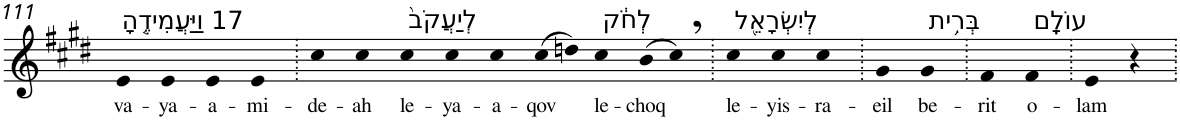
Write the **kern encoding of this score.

**kern	**text
*part1	*part1
*staff1	*staff1
*I"Piano	*
*I'Pno	*
!!LO:PB:g=z
*clefG2	*
*k[f#c#g#d#]	*
*E:	*
=111	=111
!LO:TX:a:t=17 וַיַּעֲמִידֶ֤הָ	!
!	!LO:LY:b
4e	va-
!	!LO:LY:b
4e	-ya-
!	!LO:LY:b
4e	-a-
!	!LO:LY:b
4e	-mi-
=112.	=112.
!	!LO:LY:b
4cc#	-de-
!	!LO:LY:b
4cc#	-ah
!LO:TX:a:t=לְיַעֲקֹב֙	!
!	!LO:LY:b
4cc#	le-
!	!LO:LY:b
4cc#	-ya-
!	!LO:LY:b
4cc#	-a-
!	!LO:LY:b
(>8cc#	-qov
8ddn)	.
!LO:TX:a:t=לְחֹ֔ק	!
!	!LO:LY:b
4cc#	le-
!	!LO:LY:b
(>8b	-choq
8cc#,)	.
=113.	=113.
!LO:TX:a:t=לְיִשְׂרָאֵ֖ל	!
!	!LO:LY:b
4cc#	le-
!	!LO:LY:b
4cc#	-yis-
!	!LO:LY:b
4cc#	-ra-
=114.	=114.
!	!LO:LY:b
4g#	-eil
!LO:TX:a:t=בְּרִ֥ית	!
!	!LO:LY:b
4g#	be-
=115.	=115.
!	!LO:LY:b
4f#	-rit
!LO:TX:a:t=עוֹלָֽם	!
!	!LO:LY:b
4f#	o-
=116.	=116.
!	!LO:LY:b
4e	-lam
4r	.
=.	=.
*-	*-
